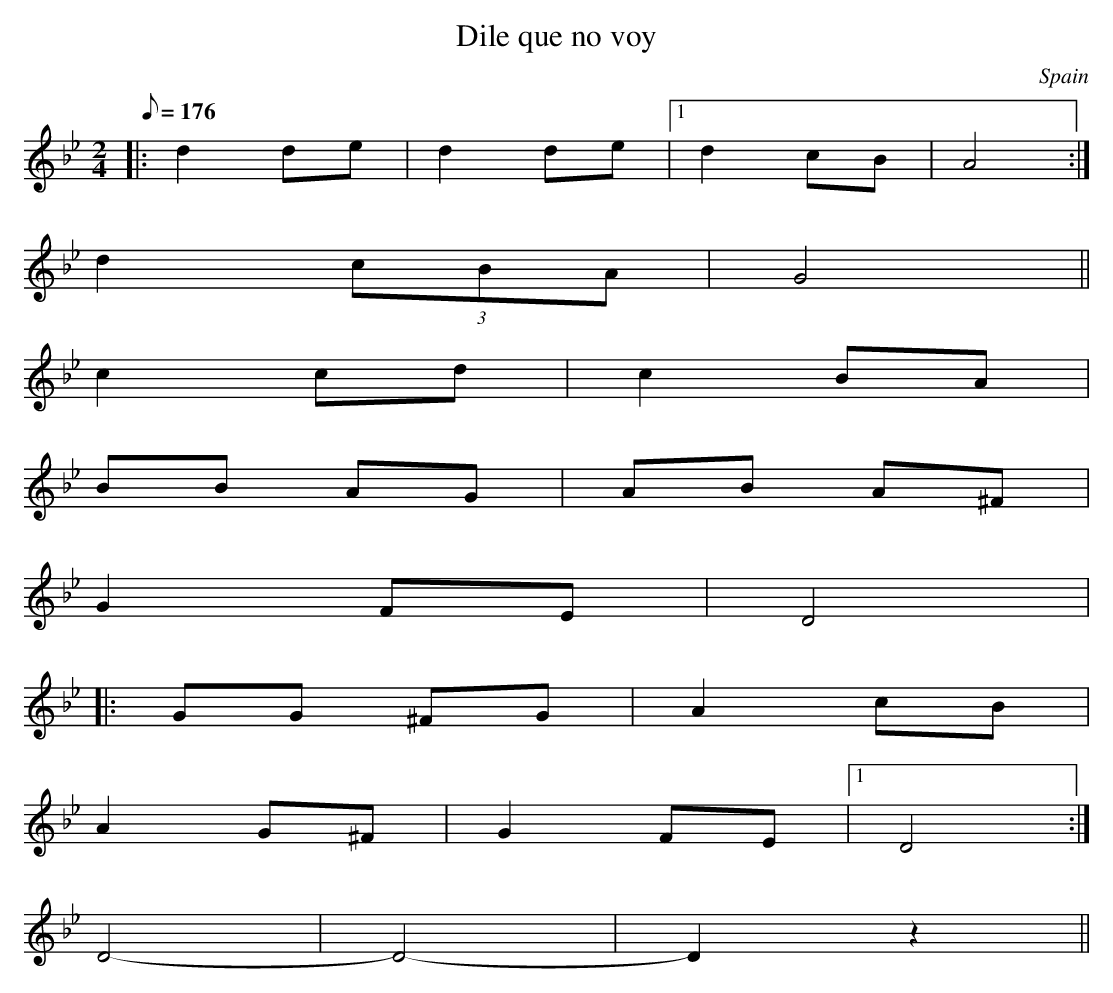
X:1
T:Dile que no voy
M:2/4
L:1/4
Q:1/8=176
O:Spain
K:Gm
|:d d/2e/2|d d/2e/2|1d c/2B/2-|A2:|
2d (3c/2B/2A/2-|G2||
c c/2d/2|c B/2A/2|
B/2B/2 A/2G/2|A/2B/2 A/2^F/2|
G F/2E/2-|D2|
|:G/2G/2 ^F/2G/2|A c/2B/2|
A G/2^F/2|G F/2E/2-|1D2:|
2D2-|D2-|Dz||
